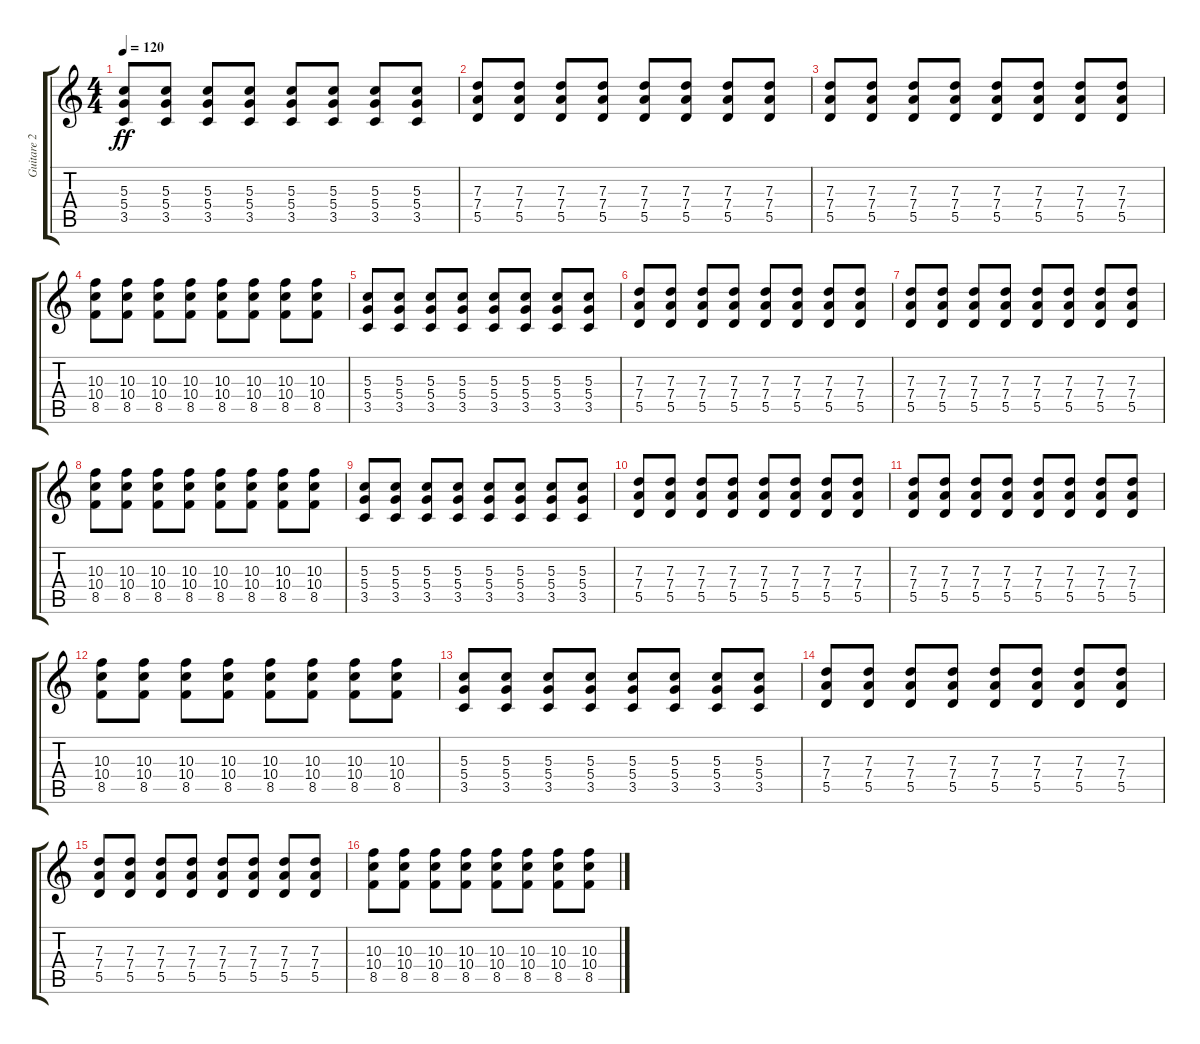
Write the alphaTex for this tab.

\track ("Guitare 2" "Guitare 2") {instrument overdrivenguitar}
\staff {score tabs}
\tuning (E4 B3 G3 D3 A2 E2) {hide}
\ts (4 4)
\tempo 120
\clef g2
\ks c
(5.3 5.4 3.5).8{dy ff} (5.3 5.4 3.5).8 (5.3 5.4 3.5).8 (5.3 5.4 3.5).8 (5.3 5.4 3.5).8 (5.3 5.4 3.5).8 (5.3 5.4 3.5).8 (5.3 5.4 3.5).8 |
(7.3 7.4 5.5).8 (7.3 7.4 5.5).8 (7.3 7.4 5.5).8 (7.3 7.4 5.5).8 (7.3 7.4 5.5).8 (7.3 7.4 5.5).8 (7.3 7.4 5.5).8 (7.3 7.4 5.5).8 |
(7.3 7.4 5.5).8 (7.3 7.4 5.5).8 (7.3 7.4 5.5).8 (7.3 7.4 5.5).8 (7.3 7.4 5.5).8 (7.3 7.4 5.5).8 (7.3 7.4 5.5).8 (7.3 7.4 5.5).8 |
(10.3 10.4 8.5).8 (10.3 10.4 8.5).8 (10.3 10.4 8.5).8 (10.3 10.4 8.5).8 (10.3 10.4 8.5).8 (10.3 10.4 8.5).8 (10.3 10.4 8.5).8 (10.3 10.4 8.5).8 |
(5.3 5.4 3.5).8 (5.3 5.4 3.5).8 (5.3 5.4 3.5).8 (5.3 5.4 3.5).8 (5.3 5.4 3.5).8 (5.3 5.4 3.5).8 (5.3 5.4 3.5).8 (5.3 5.4 3.5).8 |
(7.3 7.4 5.5).8 (7.3 7.4 5.5).8 (7.3 7.4 5.5).8 (7.3 7.4 5.5).8 (7.3 7.4 5.5).8 (7.3 7.4 5.5).8 (7.3 7.4 5.5).8 (7.3 7.4 5.5).8 |
(7.3 7.4 5.5).8 (7.3 7.4 5.5).8 (7.3 7.4 5.5).8 (7.3 7.4 5.5).8 (7.3 7.4 5.5).8 (7.3 7.4 5.5).8 (7.3 7.4 5.5).8 (7.3 7.4 5.5).8 |
(10.3 10.4 8.5).8 (10.3 10.4 8.5).8 (10.3 10.4 8.5).8 (10.3 10.4 8.5).8 (10.3 10.4 8.5).8 (10.3 10.4 8.5).8 (10.3 10.4 8.5).8 (10.3 10.4 8.5).8 |
(5.3 5.4 3.5).8 (5.3 5.4 3.5).8 (5.3 5.4 3.5).8 (5.3 5.4 3.5).8 (5.3 5.4 3.5).8 (5.3 5.4 3.5).8 (5.3 5.4 3.5).8 (5.3 5.4 3.5).8 |
(7.3 7.4 5.5).8 (7.3 7.4 5.5).8 (7.3 7.4 5.5).8 (7.3 7.4 5.5).8 (7.3 7.4 5.5).8 (7.3 7.4 5.5).8 (7.3 7.4 5.5).8 (7.3 7.4 5.5).8 |
(7.3 7.4 5.5).8 (7.3 7.4 5.5).8 (7.3 7.4 5.5).8 (7.3 7.4 5.5).8 (7.3 7.4 5.5).8 (7.3 7.4 5.5).8 (7.3 7.4 5.5).8 (7.3 7.4 5.5).8 |
(10.3 10.4 8.5).8 (10.3 10.4 8.5).8 (10.3 10.4 8.5).8 (10.3 10.4 8.5).8 (10.3 10.4 8.5).8 (10.3 10.4 8.5).8 (10.3 10.4 8.5).8 (10.3 10.4 8.5).8 |
(5.3 5.4 3.5).8 (5.3 5.4 3.5).8 (5.3 5.4 3.5).8 (5.3 5.4 3.5).8 (5.3 5.4 3.5).8 (5.3 5.4 3.5).8 (5.3 5.4 3.5).8 (5.3 5.4 3.5).8 |
(7.3 7.4 5.5).8 (7.3 7.4 5.5).8 (7.3 7.4 5.5).8 (7.3 7.4 5.5).8 (7.3 7.4 5.5).8 (7.3 7.4 5.5).8 (7.3 7.4 5.5).8 (7.3 7.4 5.5).8 |
(7.3 7.4 5.5).8{volume 0} (7.3 7.4 5.5).8 (7.3 7.4 5.5).8 (7.3 7.4 5.5).8 (7.3 7.4 5.5).8 (7.3 7.4 5.5).8 (7.3 7.4 5.5).8 (7.3 7.4 5.5).8 |
(10.3 10.4 8.5).8 (10.3 10.4 8.5).8 (10.3 10.4 8.5).8 (10.3 10.4 8.5).8 (10.3 10.4 8.5).8 (10.3 10.4 8.5).8 (10.3 10.4 8.5).8 (10.3 10.4 8.5).8
